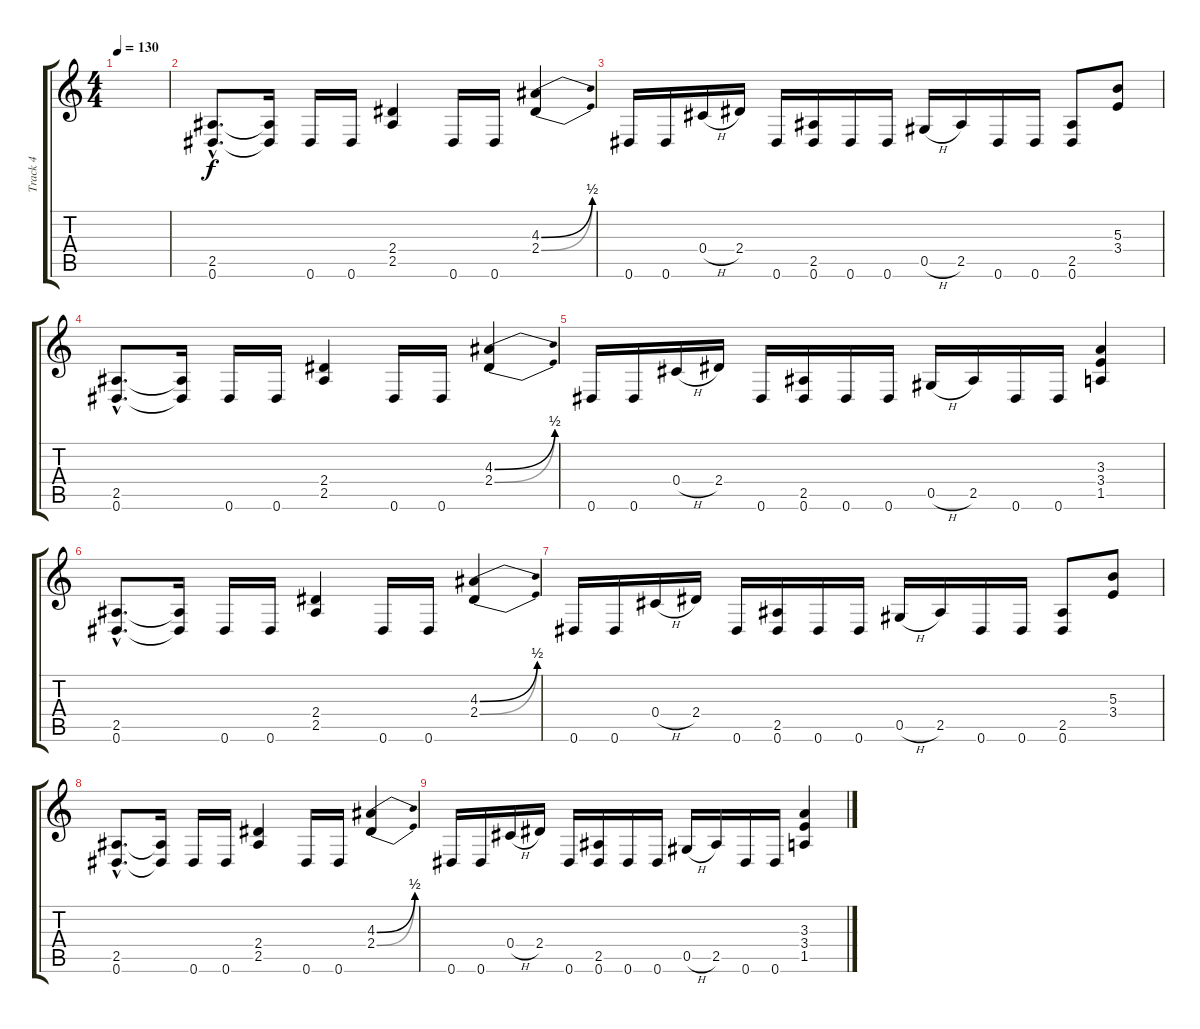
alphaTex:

\track ("Track 4" "Track 4") {instrument distortionguitar}
\staff {score tabs}
\tuning (Eb4 Bb3 Gb3 Db3 Ab2 Eb2) {hide}
\ts (4 4)
\tempo 130
\clef g2
\ks c
|
(2.5{hac} 0.6{hac}).8{d} (2.5{t} 0.6{t}).16 0.6.16 0.6.16 (2.4 2.5).4 0.6.16 0.6.16 (4.3{be (bend 0 0 60 2)} 2.4{be (bend 0 0 60 2)}).4 |
0.6.16 0.6.16 0.4{h}.16 2.4.16 0.6.16 (2.5 0.6).16 0.6.16 0.6.16 0.5{h}.16 2.5.16 0.6.16 0.6.16 (2.5 0.6).8 (5.3 3.4).8 |
(2.5{hac} 0.6{hac}).8{d} (2.5{t} 0.6{t}).16 0.6.16 0.6.16 (2.4 2.5).4 0.6.16 0.6.16 (4.3{be (bend 0 0 60 2)} 2.4{be (bend 0 0 60 2)}).4 |
0.6.16 0.6.16 0.4{h}.16 2.4.16 0.6.16 (2.5 0.6).16 0.6.16 0.6.16 0.5{h}.16 2.5.16 0.6.16 0.6.16 (3.3 3.4 1.5).4 |
(2.5{hac} 0.6{hac}).8{d} (2.5{t} 0.6{t}).16 0.6.16 0.6.16 (2.4 2.5).4 0.6.16 0.6.16 (4.3{be (bend 0 0 60 2)} 2.4{be (bend 0 0 60 2)}).4 |
0.6.16 0.6.16 0.4{h}.16 2.4.16 0.6.16 (2.5 0.6).16 0.6.16 0.6.16 0.5{h}.16 2.5.16 0.6.16 0.6.16 (2.5 0.6).8 (5.3 3.4).8 |
(2.5{hac} 0.6{hac}).8{d} (2.5{t} 0.6{t}).16 0.6.16 0.6.16 (2.4 2.5).4 0.6.16 0.6.16 (4.3{be (bend 0 0 60 2)} 2.4{be (bend 0 0 60 2)}).4 |
0.6.16 0.6.16 0.4{h}.16 2.4.16 0.6.16 (2.5 0.6).16 0.6.16 0.6.16 0.5{h}.16 2.5.16 0.6.16 0.6.16 (3.3 3.4 1.5).4
